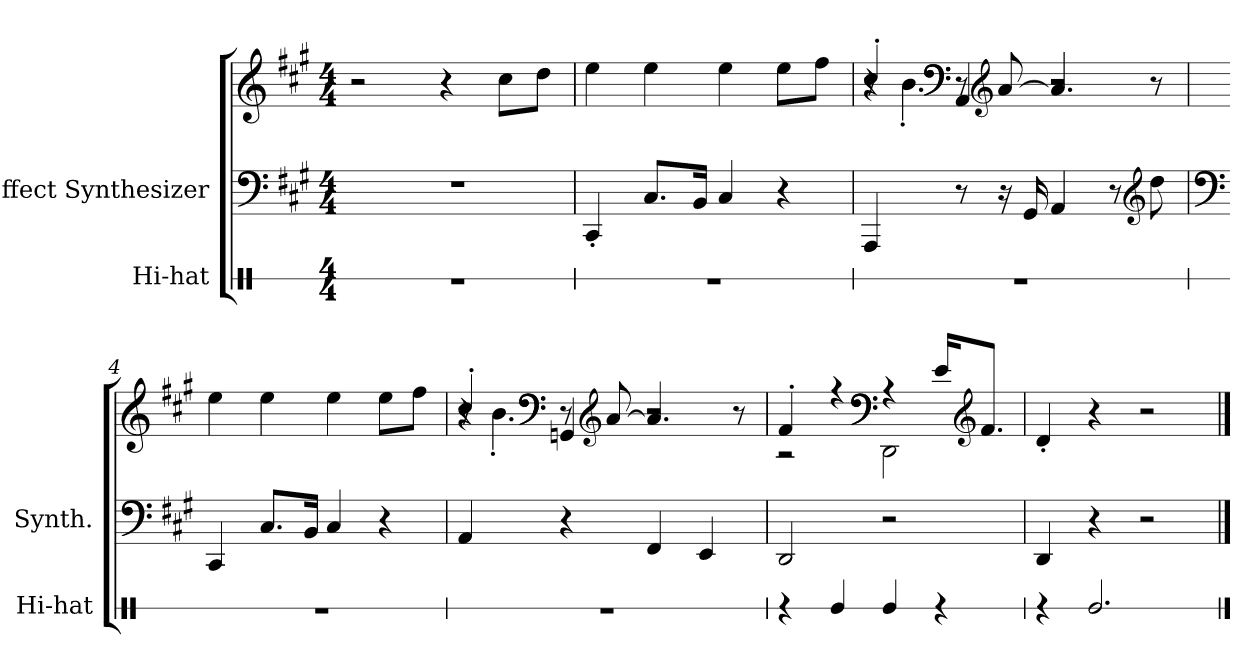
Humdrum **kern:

**kern	**kern	**kern
*part2	*part1	*part1
*staff3	*staff2	*staff1
*I"Hi-hat	*I"Effect Synthesizer	*
*I'Hi-hat	*I'Synth.	*
*stria1	*	*
*clefX	*clefF4	*clefG2
*k[]	*k[f#c#g#]	*k[f#c#g#]
*M4/4	*M4/4	*M4/4
*MM200	*MM200	*MM200
=1	=1	=1
1r	1r	2r
.	.	4r
.	.	8cc#\L
.	.	8dd\J
=2	=2	=2
1r	4CC#'/	4ee\
.	8.C#/L	4ee\
.	16BB/Jk	.
.	4C#/	4ee\
.	4r	8ee\L
.	.	8ff#\J
=3	=3	=3
*	*	*^
*	*	*	*^
1r	4AAA/	4cc#'/	8r	4r
.	.	.	4.b'\	.
*	*	*clefF4	*	*
.	8r	8r	.	4AA/
*	*	*clefG2	*	*
.	16r	[8a/	.	.
.	16GG#/	.	.	.
.	4AA/	4.a/]	2r	2r
.	8r	.	.	.
*	*clefG2	*	*	*
.	8dd\	8r	.	.
*	*	*v	*v	*v
=4	=4	=4
*	*clefF4	*
1r	4CC#/	4ee\
.	8.C#/L	4ee\
.	16BB/Jk	.
.	4C#/	4ee\
.	4r	8ee\L
.	.	8ff#\J
!!LO:LB:g=z
=5	=5	=5
*	*	*^
*	*	*	*^
1r	4AA/	4cc#'/	8r	4r
.	.	.	4.b'\	.
*	*	*clefF4	*	*
.	4r	8r	.	4GGn/
*	*	*clefG2	*	*
.	.	[8a/	.	.
.	4FF#/	4.a/]	2r	2r
.	4EE/	.	.	.
.	.	8r	.	.
*	*	*	*v	*v
=6	=6	=6	=6
4r	2DD/	4f#'/	2r
4Re/	.	4r	.
*	*	*clefF4	*
4Re/	2r	4r	2DD\
4r	.	16e/KL	.
*	*	*clefG2	*
.	.	8.f#/J	.
*	*	*v	*v
=7	=7	=7
4r	4DD/	4d'/
2.Re/	4r	4r
.	2r	2r
==	==	==
*-	*-	*-
